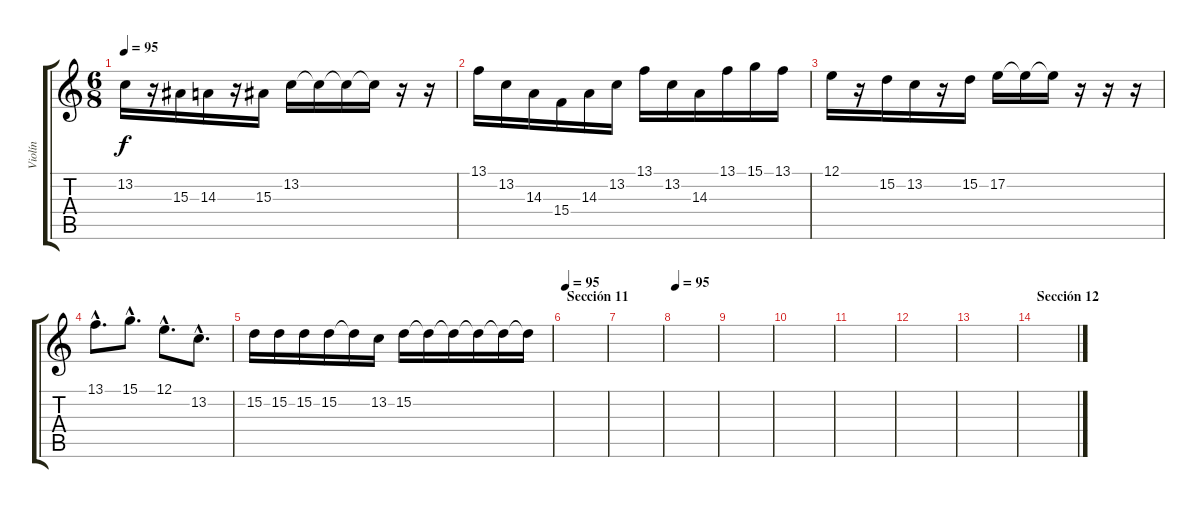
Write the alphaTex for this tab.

\track ("Violín" "Violín") {instrument violin}
\staff {score tabs}
\tuning (E4 B3 G3 D3 A2 E2) {hide}
\ts (6 8)
\tempo 95
\clef g2
\ks c
13.2.16{dy f} r.16 15.3.16 14.3.16 r.16 15.3.16 13.2.16 13.2{t}.16 13.2{t}.16 13.2{t}.16 r.16 r.16 |
13.1.16 13.2.16 14.3.16 15.4.16 14.3.16 13.2.16 13.1.16 13.2.16 14.3.16 13.1.16 15.1.16 13.1.16 |
12.1.16 r.16 15.2.16 13.2.16 r.16 15.2.16 17.2.16 17.2{t}.16 17.2{t}.16 r.16 r.16 r.16 |
13.1{hac}.8{d} 15.1{hac}.8{d} 12.1{hac}.8{d} 13.2{hac}.8{d} |
15.2.16 15.2.16 15.2.16 15.2.16 15.2{t}.16 13.2.16 15.2.16 15.2{t}.16 15.2{t}.16 15.2{t}.16 15.2{t}.16 15.2{t}.16 |
\section ("" "Sección 11")
\tempo 95
|
|
\tempo 95
|
|
|
|
|
|
\section ("" "Sección 12")
